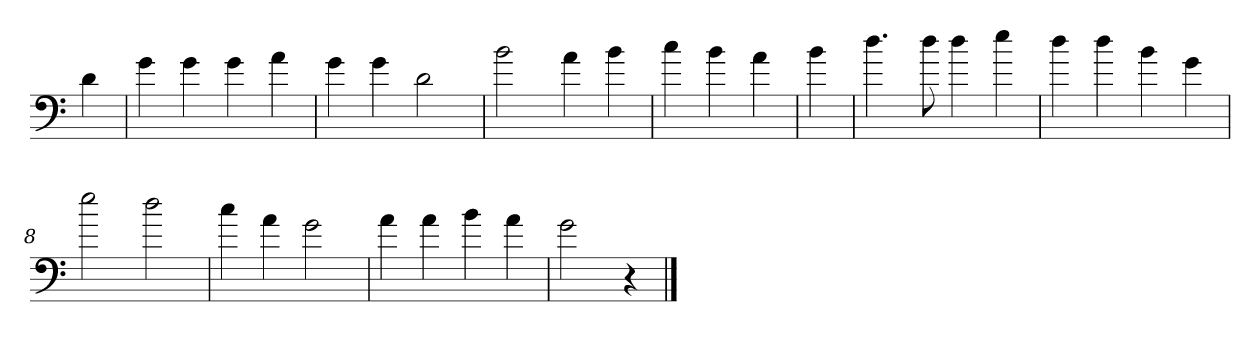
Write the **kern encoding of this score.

**kern
*part1
*staff1
*clefF4
*k[]
=
4d
=1
4g
4g
4g
4a
=2
4g
4g
2d
=3
2b
4a
4b
=4
4cc
4b
4a
=5
4b
=6
4.dd
8dd
4dd
4ee
=7
4dd
4dd
4b
4g
=8
2ee
2dd
=9
4cc
4a
2g
=10
4a
4a
4b
4a
=11
2g
4r
==
*-
